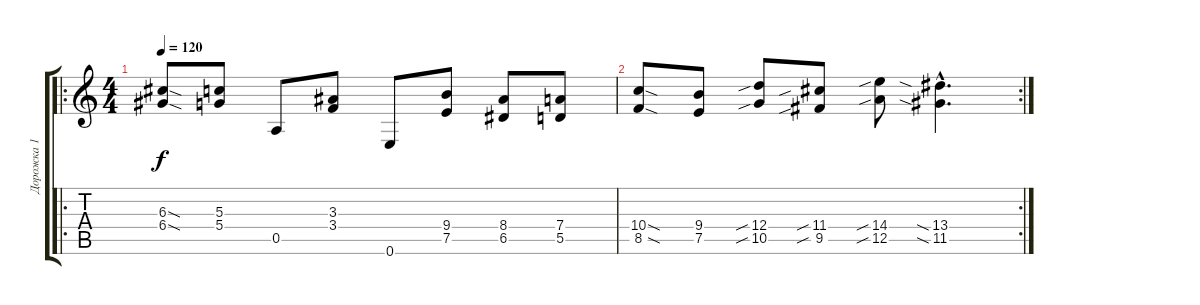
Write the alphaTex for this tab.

\track ("Дорожка 1" "Дорожка 1") {instrument distortionguitar}
\staff {score tabs}
\tuning (E4 B3 G3 D3 A2 E2) {hide}
\ro
\ts (4 4)
\tempo 120
\clef g2
\ks c
(6.3{sod} 6.4{sod}).8{dy f instrument distortionguitar} (5.3 5.4).8 0.5.8 (3.3 3.4).8 0.6.8 (9.4 7.5).8 (8.4 6.5).8 (7.4 5.5).8 |
\rc 2
(10.4{sod} 8.5{sod}).8 (9.4 7.5).8 (12.4{sib} 10.5{sib}).8 (11.4{sib} 9.5{sib}).8 (14.4{sib} 12.5{sib}).8 (13.4{sia hac} 11.5{sia hac}).4{d}
